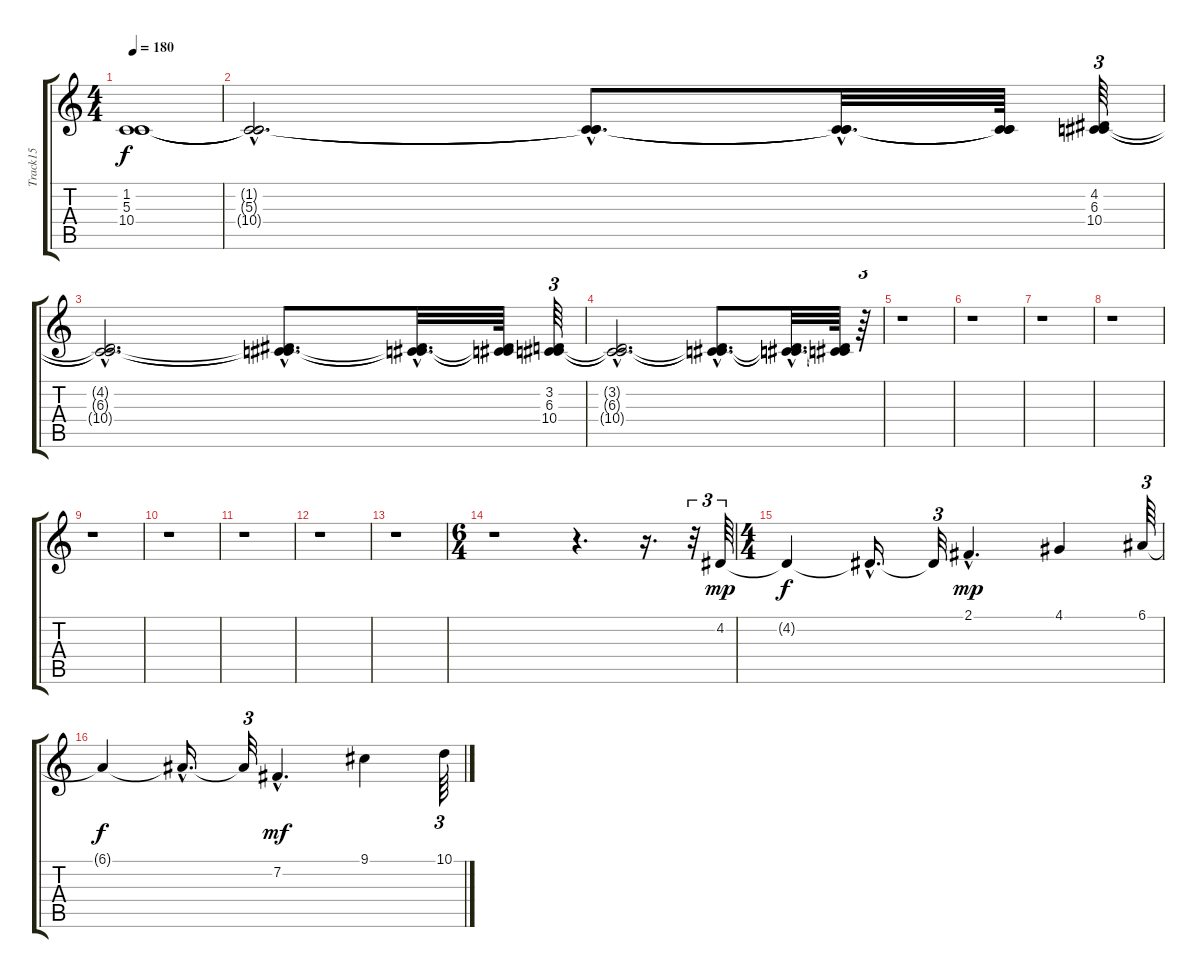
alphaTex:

\track ("Track15" "Track15") {instrument stringensemble1}
\staff {score tabs}
\tuning (E4 B3 G3 D3 A2 E2) {hide}
\ts (4 4)
\tempo 180
\clef g2
\ks c
(1.2{t} 5.3{t} 10.4{t}).1{dy f} |
(1.2{hac t} 5.3{hac t} 10.4{hac t}).2{d} (1.2{hac t} 5.3{hac t} 10.4{hac t}).8{d} (1.2{hac t} 5.3{hac t} 10.4{hac t}).32{d} (1.2{t} 5.3{t} 10.4{t}).64 (4.2 6.3 10.4).64{tu (3 2)} |
(4.2{hac t} 6.3{hac t} 10.4{hac t}).2{d} (4.2{hac t} 6.3{hac t} 10.4{hac t}).8{d} (4.2{hac t} 6.3{hac t} 10.4{hac t}).32{d} (4.2{t} 6.3{t} 10.4{t}).64 (3.2 6.3 10.4).64{tu (3 2)} |
(3.2{hac t} 6.3{hac t} 10.4{hac t}).2{d} (3.2{hac t} 6.3{hac t} 10.4{hac t}).8{d} (3.2{hac t} 6.3{hac t} 10.4{hac t}).32{d} (3.2{t} 6.3{t} 10.4{t}).64 r.64{tu (3 2)} |
r.1 |
r.1 |
r.1 |
r.1 |
r.1 |
r.1 |
r.1 |
r.1 |
r.1 |
\ts (6 4)
r.1 r.4{d} r.16{d} r.32{tu (3 2)} 4.2.64{tu (3 2) dy mp balance 2} |
\ts (4 4)
4.2{t}.4{dy f} 4.2{hac t}.16{d} 4.2{t}.32{tu (3 2)} 2.1{hac}.4{d dy mp} 4.1.4 6.1.64{tu (3 2)} |
6.1{t}.4{dy f} 6.1{hac t}.16{d} 6.1{t}.32{tu (3 2)} 7.2{hac}.4{d dy mf} 9.1.4 10.1.64{tu (3 2)}
